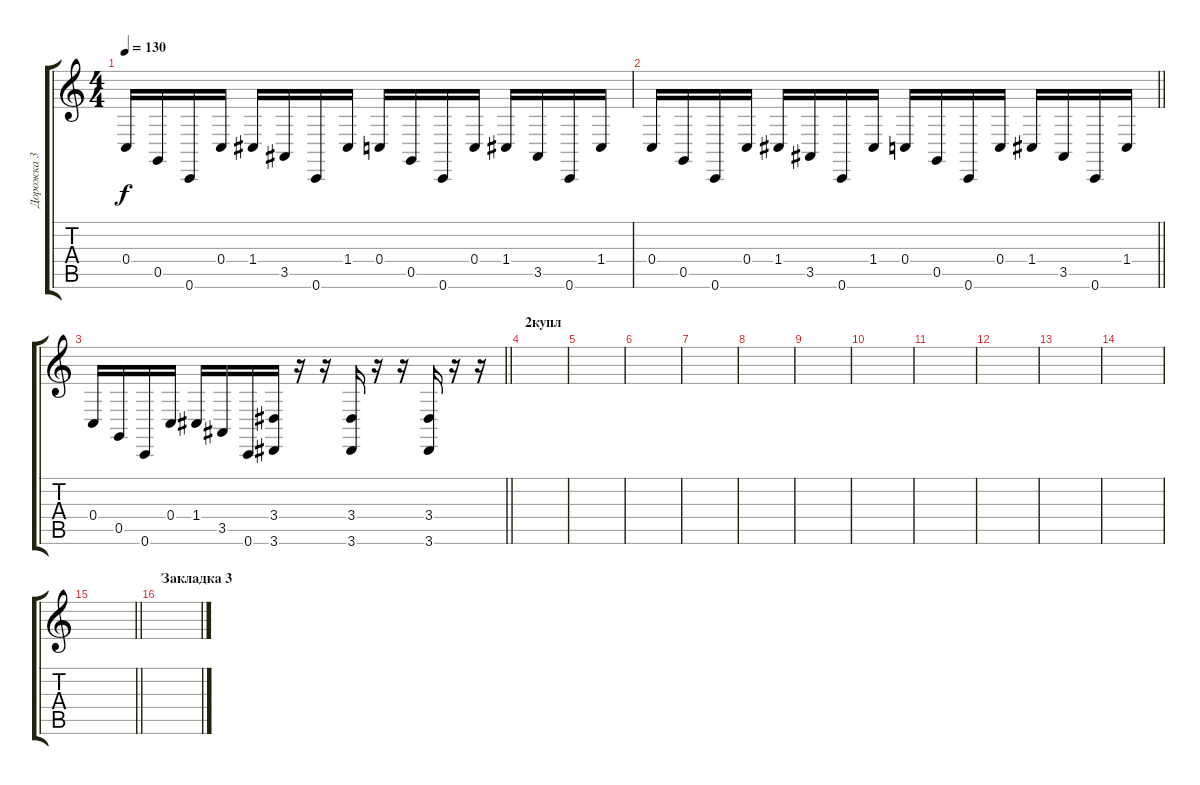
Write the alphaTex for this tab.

\track ("Дорожка 3" "Дорожка 3") {instrument lead2sawtooth}
\staff {score tabs}
\tuning (D4 A3 F3 C3 G2 C2) {hide}
\ts (4 4)
\tempo 130
\clef g2
\ks c
0.4.16{dy f} 0.5.16 0.6.16 0.4.16 1.4.16 3.5.16 0.6.16 1.4.16 0.4.16 0.5.16 0.6.16 0.4.16 1.4.16 3.5.16 0.6.16 1.4.16 |
\barLineRight lightlight
0.4.16 0.5.16 0.6.16 0.4.16 1.4.16 3.5.16 0.6.16 1.4.16 0.4.16 0.5.16 0.6.16 0.4.16 1.4.16 3.5.16 0.6.16 1.4.16 |
\barLineRight lightlight
0.4.16 0.5.16 0.6.16 0.4.16 1.4.16 3.5.16 0.6.16 (3.4 3.6).16 r.16 r.16 (3.4 3.6).16 r.16 r.16 (3.4 3.6).16 r.16 r.16 |
\section ("" "2купл")
|
|
|
|
|
|
|
|
|
|
|
\barLineRight lightlight
|
\section ("" "Закладка 3")
